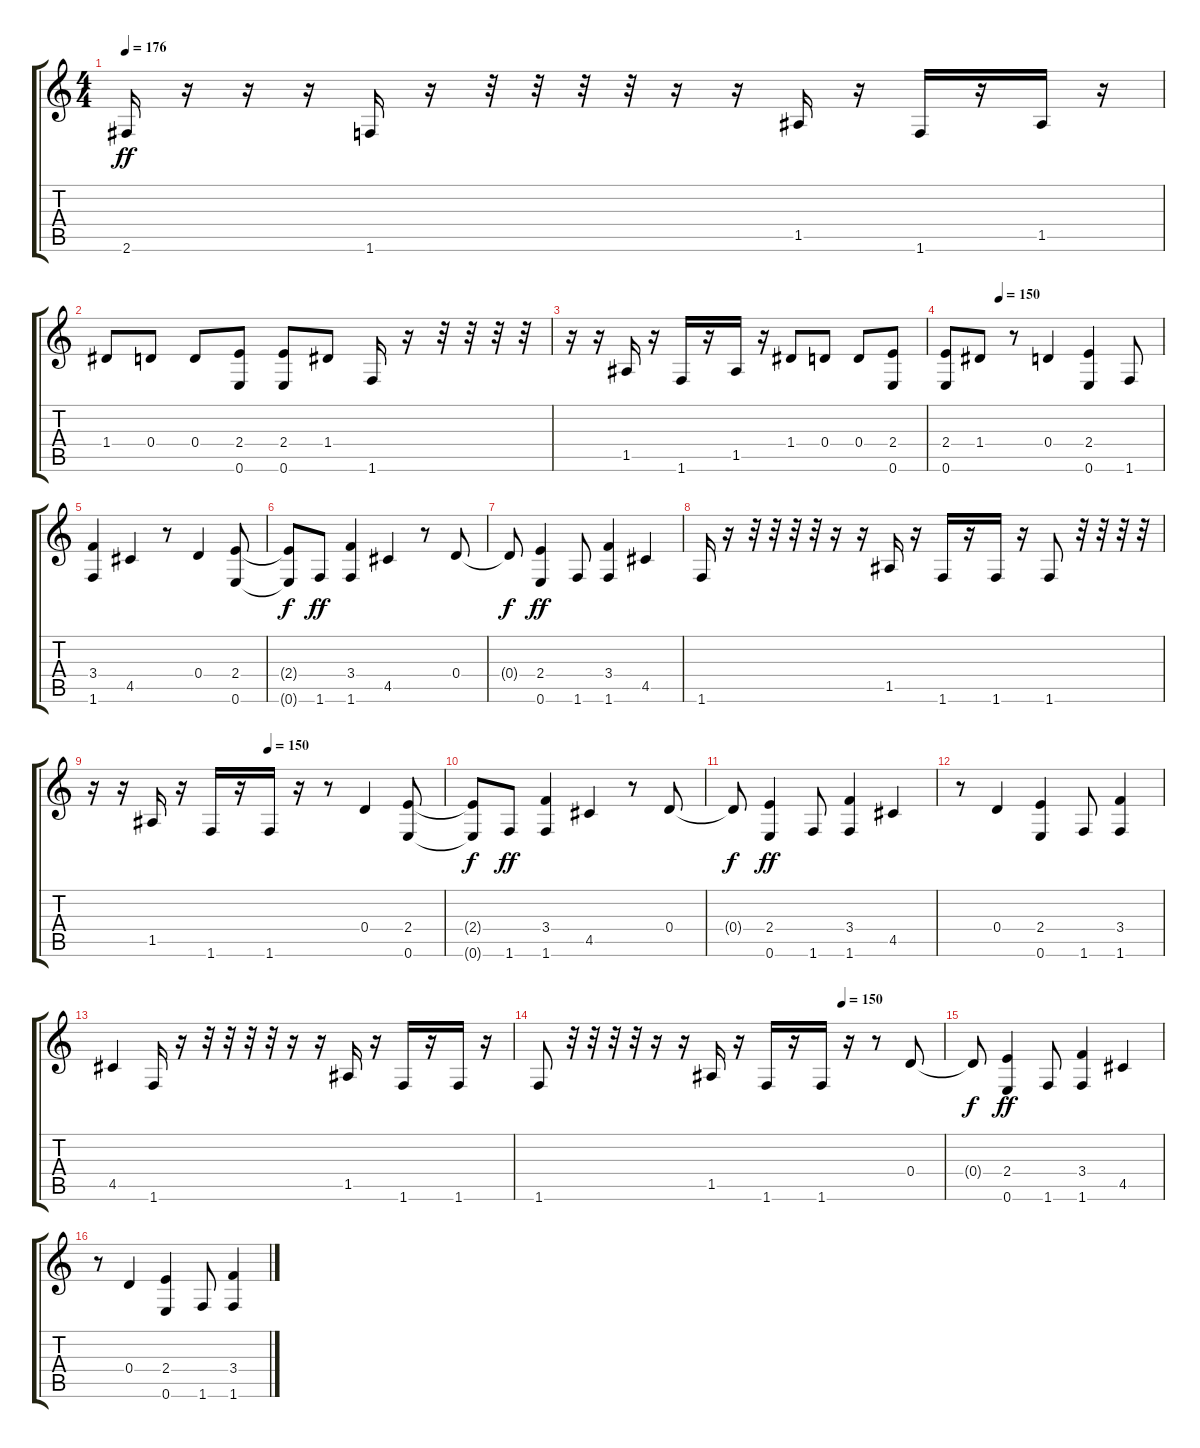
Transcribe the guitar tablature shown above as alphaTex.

\track "" {instrument distortionguitar}
\staff {score tabs}
\tuning (E4 B3 G3 D3 A2 E2) {hide}
\ts (4 4)
\tempo 176
\clef g2
\ks c
2.6.16{dy ff} r.16 r.16 r.16 1.6.16 r.16 r.32 r.32 r.32 r.32 r.16 r.16 1.5.16 r.16 1.6.16 r.16 1.5.16 r.16 |
1.4.8 0.4.8 0.4.8 (2.4 0.6).8 (2.4 0.6).8 1.4.8 1.6.16 r.16 r.32 r.32 r.32 r.32 |
r.16 r.16 1.5.16 r.16 1.6.16 r.16 1.5.16 r.16 1.4.8 0.4.8 0.4.8 (2.4 0.6).8 |
\tempo (150 0.25)
(2.4 0.6).8 1.4.8 r.8 0.4.4 (2.4 0.6).4 1.6.8 |
(3.4 1.6).4 4.5.4 r.8 0.4.4 (2.4 0.6).8 |
(2.4{t} 0.6{t}).8{dy f} 1.6.8{dy ff} (3.4 1.6).4 4.5.4 r.8 0.4.8 |
0.4{t}.8{dy f} (2.4 0.6).4{dy ff} 1.6.8 (3.4 1.6).4 4.5.4 |
1.6.16 r.16 r.32 r.32 r.32 r.32 r.16 r.16 1.5.16 r.16 1.6.16 r.16 1.6.16 r.16 1.6.8 r.32 r.32 r.32 r.32 |
\tempo (150 0.5)
r.16 r.16 1.5.16 r.16 1.6.16 r.16 1.6.16 r.16 r.8 0.4.4 (2.4 0.6).8 |
(2.4{t} 0.6{t}).8{dy f} 1.6.8{dy ff} (3.4 1.6).4 4.5.4 r.8 0.4.8 |
0.4{t}.8{dy f} (2.4 0.6).4{dy ff} 1.6.8 (3.4 1.6).4 4.5.4 |
r.8 0.4.4 (2.4 0.6).4 1.6.8 (3.4 1.6).4 |
4.5.4 1.6.16 r.16 r.32 r.32 r.32 r.32 r.16 r.16 1.5.16 r.16 1.6.16 r.16 1.6.16 r.16 |
\tempo (150 0.75)
1.6.8 r.32 r.32 r.32 r.32 r.16 r.16 1.5.16 r.16 1.6.16 r.16 1.6.16 r.16 r.8 0.4.8 |
0.4{t}.8{dy f} (2.4 0.6).4{dy ff} 1.6.8 (3.4 1.6).4 4.5.4 |
r.8 0.4.4 (2.4 0.6).4 1.6.8 (3.4 1.6).4
